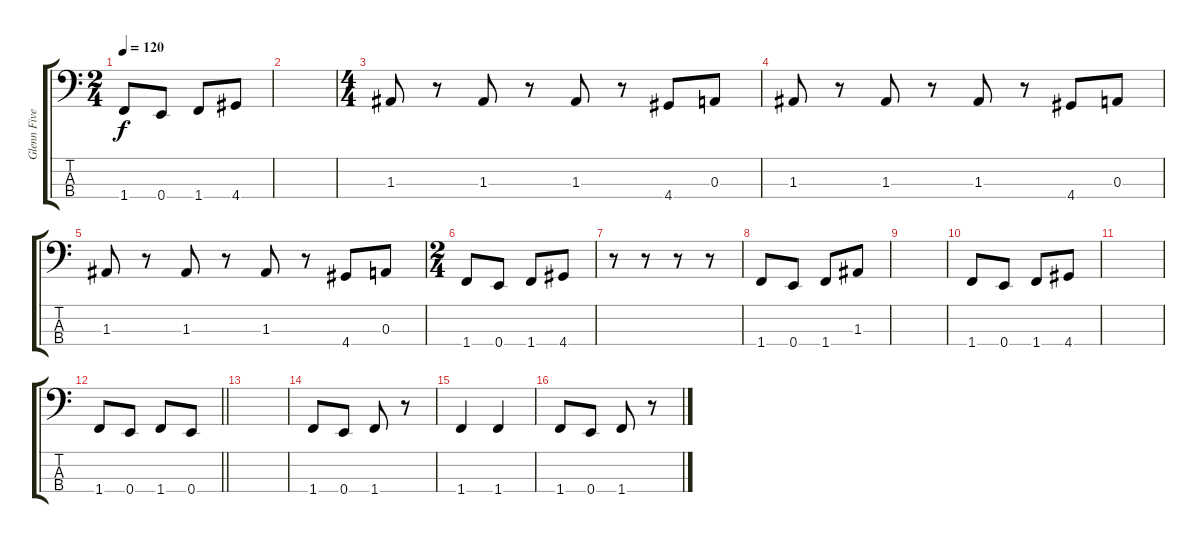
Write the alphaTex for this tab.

\track ("Glenn Five" "Glenn Five") {instrument electricbassfinger}
\staff {score tabs}
\tuning (G2 D2 A1 E1) {hide}
\ts (2 4)
\tempo 120
\clef f4
\ks c
1.4.8{dy f} 0.4.8 1.4.8 4.4.8 |
|
\ts (4 4)
1.3.8 r.8 1.3.8 r.8 1.3.8 r.8 4.4.8 0.3.8 |
1.3.8 r.8 1.3.8 r.8 1.3.8 r.8 4.4.8 0.3.8 |
1.3.8 r.8 1.3.8 r.8 1.3.8 r.8 4.4.8 0.3.8 |
\ts (2 4)
1.4.8 0.4.8 1.4.8 4.4.8 |
r.8 r.8 r.8 r.8 |
1.4.8 0.4.8 1.4.8 1.3.8 |
|
1.4.8 0.4.8 1.4.8 4.4.8 |
|
\barLineRight lightlight
1.4.8 0.4.8 1.4.8 0.4.8 |
|
1.4.8 0.4.8 1.4.8 r.8 |
1.4.4 1.4.4 |
1.4.8 0.4.8 1.4.8 r.8
